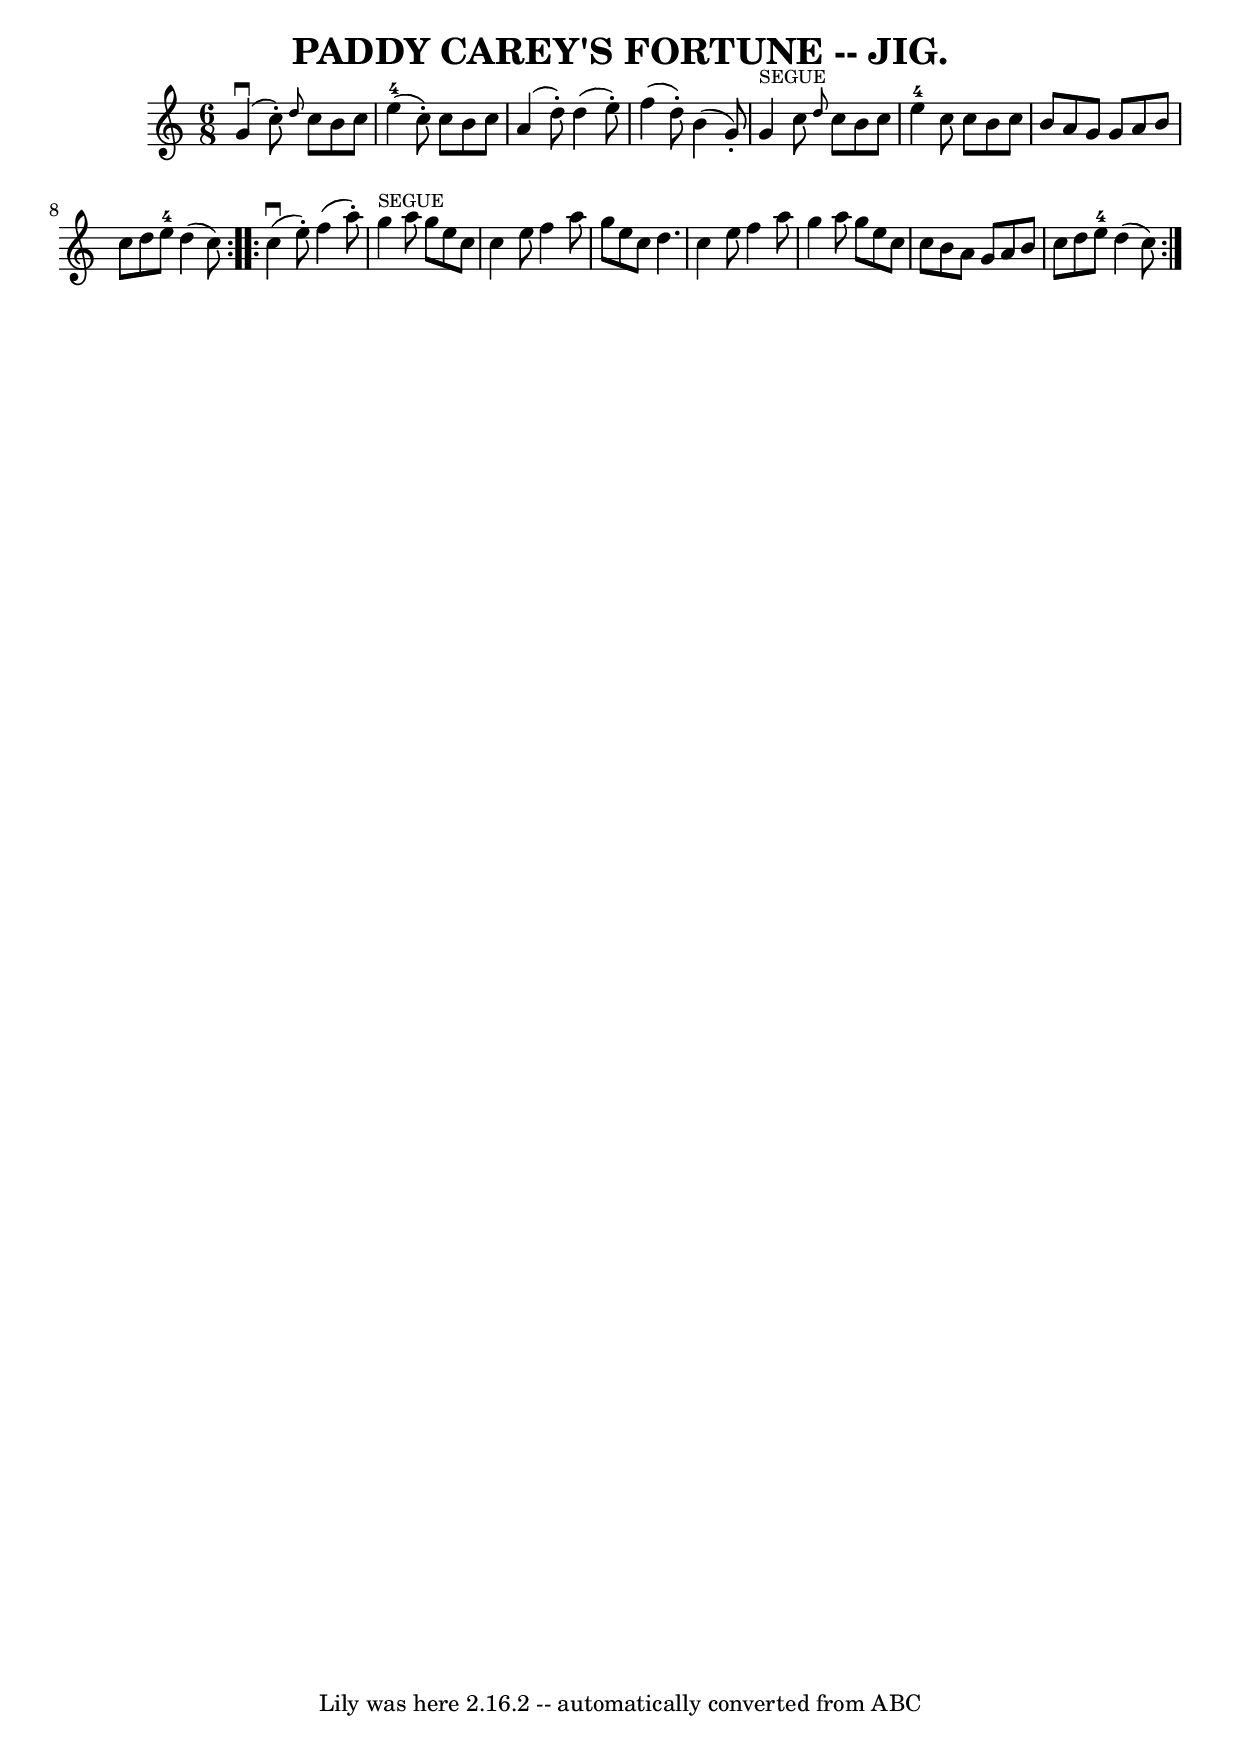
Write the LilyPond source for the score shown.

\version "2.16.2"
\include "Mammoth.ily"
\header {
  %% book = "Coles pg. 75.5"
  crossRefNumber = "13"
  footnotes = ""
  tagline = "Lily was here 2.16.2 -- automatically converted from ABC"
  title = "PADDY CAREY'S FORTUNE -- JIG."

}
voicedefault =  {



  \repeat volta 2 {

    \time 6/8 
    \key c \major
    g'4 (^\downbow c''8-.) \grace { d''8  
				   }        c''8 b'8 c''8   |
    e''4-4(c''8-.) c''8 b'8 c''8  |
    a'4 (d''8-.) d''4 (e''8-.) |
    f''4 (d''8-.) b'4 (g'8-.) |
    g'4^\segue c''8  \grace { d''8  
 			    } c''8 b'8 c''8     |
    e''4-4 c''8 c''8 b'8 c''8   |
    b'8 a'8 g'8 g'8 a'8 b'8  |
    c''8 d''8    
    e''8-4 d''4 (c''8) 
  }     
  \repeat volta 2 {
    c''4 (^\downbow        e''8-.) f''4 (a''8-.)  |
    g''4^\segue a''8 g''8         e''8 c''8   |
    c''4 e''8 f''4 a''8  |
    g''8 e''8       c''8 d''4.   |
    c''4 e''8 f''4 a''8  |
    g''4         a''8 g''8 e''8 c''8   |
    c''8 b'8 a'8 g'8 a'8         b'8   |
    c''8 d''8 e''8-4 d''4 (c''8) 
  }   

}

\score{
  <<

    \context Staff="default"
    {
      \voicedefault 
      
    }

  >>
  \layout {
    
  }
  \midi {
  }

}
